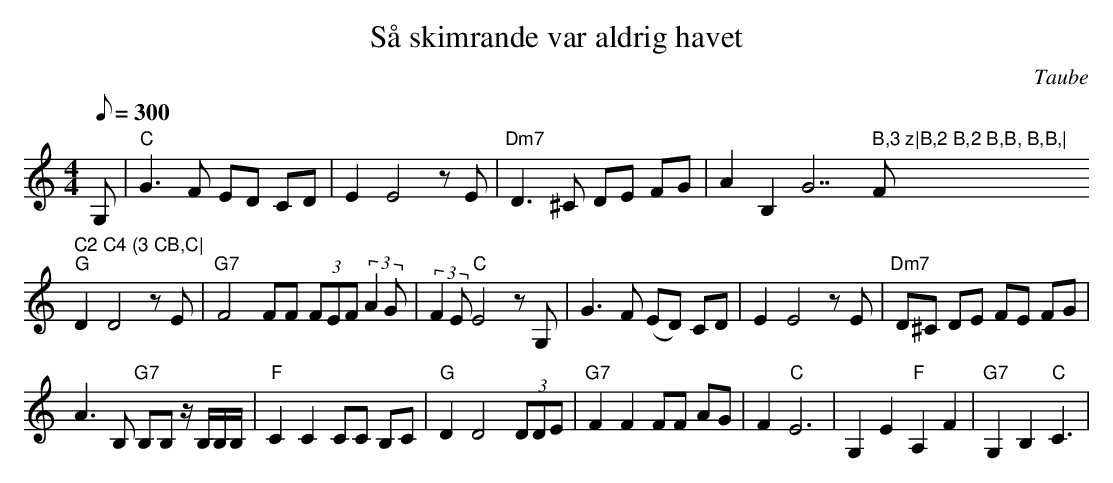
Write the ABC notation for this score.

X:1
T:Så skimrande var aldrig havet
C:Taube
M:4/4
L:1/8
Q:300
K:C
G,|"C" G3 F ED CD|E2 E4 z E|"Dm7" D3 ^C DE FG|A2 B,2 ""G7" B,3 z|B,2 B,2 B,B, B,B,|"F" C2 C4 (3 CB,C|
"G" D2 D4 z E|"G7" F4 FF (3FEF (3:1:2 A2 G|(3:1:2 F2E "C" E4 z G,|G3 F (ED) CD|E2 E4 z E|"Dm7" D^C DE FE FG|
A3 B, "G7" B,B, z/2 B,/2B,/2B,/2|"F" C2 C2 CC B,C|"G" D2 D4 (3 DDE|"G7" F2 F2 FF AG|F2 "C" E6|G,2 E2 "F" A,2 F2|"G7" G,2 B,2 "C" C3|
